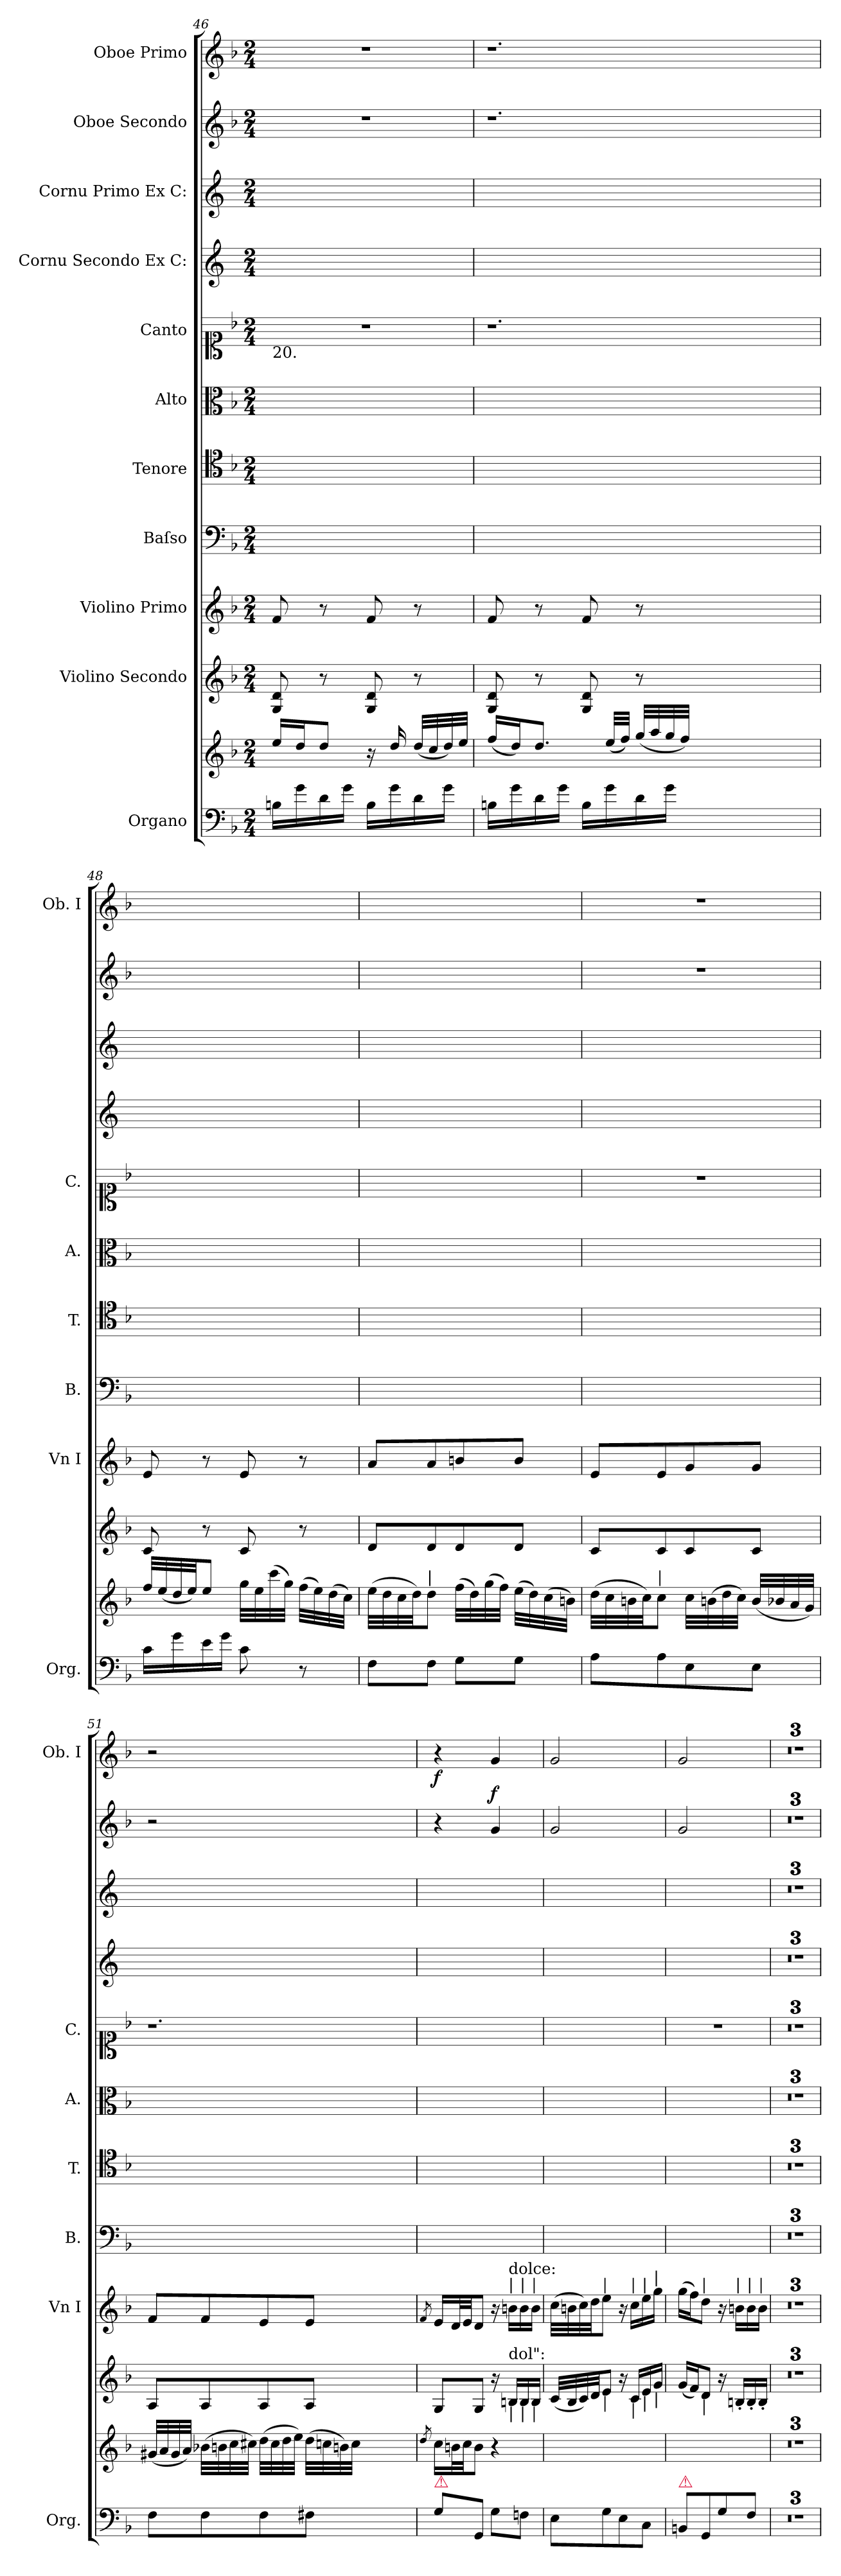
**kern	**kern	**kern	**kern	**kern	**kern	**kern	**kern	**kern	**kern	**kern	**dynam	**kern	**dynam
*part11	*part11	*part10	*part9	*part8	*part7	*part6	*part5	*part4	*part3	*part2	*part2	*part1	*part1
*staff12	*staff11	*staff10	*staff9	*staff8	*staff7	*staff6	*staff5	*staff4	*staff3	*staff2	*staff2	*staff1	*staff1
*I"Organo	*	*I"Violino Secondo	*I"Violino Primo	*I"Baſso	*I"Tenore	*I"Alto	*I"Canto	*I"Cornu Secondo Ex C:	*I"Cornu Primo Ex C:	*I"Oboe Secondo	*	*I"Oboe Primo	*
*I'Org.	*	*	*I'Vn I	*I'B.	*I'T.	*I'A.	*I'C.	*	*	*	*	*I'Ob. I	*
*clefF4	*clefG2	*clefG2	*clefG2	*clefF4	*clefC4	*clefC3	*clefC1	*clefG2	*clefG2	*clefG2	*	*clefG2	*
*	*	*	*	*	*	*	*	*ITrd4c7	*ITrd4c7	*	*	*	*
*k[b-]	*k[b-]	*k[b-]	*k[b-]	*k[b-]	*k[b-]	*k[b-]	*k[b-]	*k[b-]	*k[b-]	*k[b-]	*	*k[b-]	*
*F:	*F:	*F:	*F:	*F:	*F:	*F:	*F:	*F:	*F:	*F:	*	*F:	*
*M2/4	*M2/4	*M2/4	*M2/4	*M2/4	*M2/4	*M2/4	*M2/4	*M2/4	*M2/4	*M2/4	*	*M2/4	*
=46	=46	=46	=46	=46	=46	=46	=46	=46	=46	=46	=46	=46	=46
!	!	!	!	!	!	!	!LO:TX:b:t=20.	!	!	!	!	!	!
16Bn\LL	16ee/LL	8G/ 8d/	8f/	2ryy	2ryy	2ryy	2r	2ryy	2ryy	2r	.	2r	.
16g\	16dd/J	.	.	.	.	.	.	.	.	.	.	.	.
16d\	8dd/J	8r	8r	.	.	.	.	.	.	.	.	.	.
16g\JJ	.	.	.	.	.	.	.	.	.	.	.	.	.
16B\LL	16r	8G/ 8d/	8f/	.	.	.	.	.	.	.	.	.	.
16g\	16dd/	.	.	.	.	.	.	.	.	.	.	.	.
16d\	(<32dd/LLL	8r	8r	.	.	.	.	.	.	.	.	.	.
.	32cc/	.	.	.	.	.	.	.	.	.	.	.	.
16g\JJ	32dd/)	.	.	.	.	.	.	.	.	.	.	.	.
.	32ee/JJJ	.	.	.	.	.	.	.	.	.	.	.	.
=47	=47	=47	=47	=47	=47	=47	=47	=47	=47	=47	=47	=47	=47
16Bn\LL	(16ff/LL	8G/ 8d/	8f/	2ryy	2ryy	2ryy	1.r	2ryy	2ryy	1.r	.	1.r	.
16g\	16dd/J)	.	.	.	.	.	.	.	.	.	.	.	.
16d\	8.dd/J	8r	8r	.	.	.	.	.	.	.	.	.	.
16g\JJ	.	.	.	.	.	.	.	.	.	.	.	.	.
16B\LL	.	8G/ 8d/	8f/	.	.	.	.	.	.	.	.	.	.
16g\	(32ee/LLL	.	.	.	.	.	.	.	.	.	.	.	.
.	32ff/JJJ)	.	.	.	.	.	.	.	.	.	.	.	.
16d\	(32gg/LLL	8r	8r	.	.	.	.	.	.	.	.	.	.
.	32aa/	.	.	.	.	.	.	.	.	.	.	.	.
16g\JJ	32gg/	.	.	.	.	.	.	.	.	.	.	.	.
.	32ff/JJJ)	.	.	.	.	.	.	.	.	.	.	.	.
1ryy	1ryy	1ryy	1ryy	1ryy	1ryy	1ryy	.	1ryy	1ryy	.	.	.	.
=48	=48	=48	=48	=48	=48	=48	=48	=48	=48	=48	=48	=48	=48
16c\LL	32ff/LLL	8c/	8e/	2ryy	2ryy	2ryy	2ryy	2ryy	2ryy	2ryy	.	2ryy	.
.	(32ee/	.	.	.	.	.	.	.	.	.	.	.	.
16g\	32dd/	.	.	.	.	.	.	.	.	.	.	.	.
.	32ee/JJ)	.	.	.	.	.	.	.	.	.	.	.	.
16e\	8ee/J	8r	8r	.	.	.	.	.	.	.	.	.	.
16g\JJ	.	.	.	.	.	.	.	.	.	.	.	.	.
8c\	32gg\LLL	8c/	8e/	.	.	.	.	.	.	.	.	.	.
.	32ee\	.	.	.	.	.	.	.	.	.	.	.	.
.	(32ccc\	.	.	.	.	.	.	.	.	.	.	.	.
.	32gg\JJJ)	.	.	.	.	.	.	.	.	.	.	.	.
8r	(32ff\LLL	8r	8r	.	.	.	.	.	.	.	.	.	.
.	32ee\)	.	.	.	.	.	.	.	.	.	.	.	.
.	(32dd\	.	.	.	.	.	.	.	.	.	.	.	.
.	32cc\JJJ)	.	.	.	.	.	.	.	.	.	.	.	.
=49	=49	=49	=49	=49	=49	=49	=49	=49	=49	=49	=49	=49	=49
8F\L	(32ee\LLL	8d/L	8a/L	2ryy	2ryy	2ryy	2ryy	2ryy	2ryy	2ryy	.	2ryy	.
.	32dd\	.	.	.	.	.	.	.	.	.	.	.	.
.	32cc\	.	.	.	.	.	.	.	.	.	.	.	.
.	32dd\JJ)	.	.	.	.	.	.	.	.	.	.	.	.
!	!LO:TX:a:t=|	!	!	!	!	!	!	!	!	!	!	!	!
8F\J	8dd\J	8d/	8a/	.	.	.	.	.	.	.	.	.	.
8G\L	(32ff\LLL	8d/	8bn/	.	.	.	.	.	.	.	.	.	.
.	32dd\)	.	.	.	.	.	.	.	.	.	.	.	.
.	(32gg\	.	.	.	.	.	.	.	.	.	.	.	.
.	32ff\JJJ)	.	.	.	.	.	.	.	.	.	.	.	.
8G\J	(32ee\LLL	8d/J	8b/J	.	.	.	.	.	.	.	.	.	.
.	32dd\)	.	.	.	.	.	.	.	.	.	.	.	.
.	(32cc\	.	.	.	.	.	.	.	.	.	.	.	.
.	32bn\JJJ)	.	.	.	.	.	.	.	.	.	.	.	.
=50	=50	=50	=50	=50	=50	=50	=50	=50	=50	=50	=50	=50	=50
8A\L	(32dd\LLL	8c/L	8e/L	2ryy	2ryy	2ryy	2r	2ryy	2ryy	2r	.	2r	.
.	32cc\	.	.	.	.	.	.	.	.	.	.	.	.
.	32bn\	.	.	.	.	.	.	.	.	.	.	.	.
.	32cc\JJ)	.	.	.	.	.	.	.	.	.	.	.	.
!	!LO:TX:a:t=|	!	!	!	!	!	!	!	!	!	!	!	!
8A\	8cc\J	8c/	8e/	.	.	.	.	.	.	.	.	.	.
8E\	32cc\LLL	8c/	8g/	.	.	.	.	.	.	.	.	.	.
.	(32bn\	.	.	.	.	.	.	.	.	.	.	.	.
.	32dd\	.	.	.	.	.	.	.	.	.	.	.	.
.	32cc\JJJ)	.	.	.	.	.	.	.	.	.	.	.	.
8E\J	(32b/LLL	8c/J	8g/J	.	.	.	.	.	.	.	.	.	.
.	32b-X/	.	.	.	.	.	.	.	.	.	.	.	.
.	32a/	.	.	.	.	.	.	.	.	.	.	.	.
.	32g/JJJ)	.	.	.	.	.	.	.	.	.	.	.	.
=51	=51	=51	=51	=51	=51	=51	=51	=51	=51	=51	=51	=51	=51
8F\L	(32g#X/LLL	8A/L	8f/L	2ryy	2ryy	2ryy	1.r	2ryy	2ryy	2r	.	2r	.
.	32a/	.	.	.	.	.	.	.	.	.	.	.	.
.	32g#/	.	.	.	.	.	.	.	.	.	.	.	.
.	32a/JJJ)	.	.	.	.	.	.	.	.	.	.	.	.
8F\	(32b-X\LLL	8A/	8f/	.	.	.	.	.	.	.	.	.	.
.	32bn\	.	.	.	.	.	.	.	.	.	.	.	.
.	32cc\	.	.	.	.	.	.	.	.	.	.	.	.
.	32cc#X\JJJ)	.	.	.	.	.	.	.	.	.	.	.	.
8F\	(32dd\LLL	8A/	8e/	.	.	.	.	.	.	.	.	.	.
.	32cc#\	.	.	.	.	.	.	.	.	.	.	.	.
.	32dd\	.	.	.	.	.	.	.	.	.	.	.	.
.	32ee\JJJ)	.	.	.	.	.	.	.	.	.	.	.	.
8F#X\J	(32dd\LLL	8A/J	8e/J	.	.	.	.	.	.	.	.	.	.
.	32ccn\	.	.	.	.	.	.	.	.	.	.	.	.
.	32bn\)	.	.	.	.	.	.	.	.	.	.	.	.
.	32cc\JJJ	.	.	.	.	.	.	.	.	.	.	.	.
1ryy	1ryy	1ryy	1ryy	1ryy	1ryy	1ryy	.	1ryy	1ryy	1ryy	.	1ryy	.
=52	=52	=52	=52	=52	=52	=52	=52	=52	=52	=52	=52	=52	=52
.	8qdd/	.	8qf/	.	.	.	.	.	.	.	.	.	.
!LO:TX:a:color=crimson:t=⚠	!	!	!	!	!	!	!	!	!	!	!	!	!
8G\L	16cc\LL	8G/L	16e/LL	2ryy	2ryy	2ryy	2ryy	2ryy	2ryy	4r	.	4r	f
.	32bn\L	.	32d/L	.	.	.	.	.	.	.	.	.	.
.	32cc\JJ	.	32e/JJ	.	.	.	.	.	.	.	.	.	.
8GG/J	8b\J	8G/J	8d/J	.	.	.	.	.	.	.	.	.	.
!	!	!	!	!	!	!	!	!	!	!	!LO:DY:a	!	!
8G\L	4r	16r	16r	.	.	.	.	.	.	4g/	f	4g/	.
!	!	!	!LO:TX:a:t=|	!	!	!	!	!	!	!	!	!	!
!	!	!	!LO:TX:a:t=dolce&colon;	!	!	!	!	!	!	!	!	!	!
!	!	!LO:TX:b:t=|	!	!	!	!	!	!	!	!	!	!	!
!	!	!LO:TX:a:t=dol"&colon;	!	!	!	!	!	!	!	!	!	!	!
.	.	16Bn/LL	16bn\LL	.	.	.	.	.	.	.	.	.	.
!	!	!	!LO:TX:a:t=|	!	!	!	!	!	!	!	!	!	!
!	!	!LO:TX:b:t=|	!	!	!	!	!	!	!	!	!	!	!
8Fn\J	.	16B/	16b\	.	.	.	.	.	.	.	.	.	.
!	!	!	!LO:TX:a:t=|	!	!	!	!	!	!	!	!	!	!
!	!	!LO:TX:b:t=|	!	!	!	!	!	!	!	!	!	!	!
.	.	16B/JJ	16b\JJ	.	.	.	.	.	.	.	.	.	.
=53	=53	=53	=53	=53	=53	=53	=53	=53	=53	=53	=53	=53	=53
8E\L	2ryy	(32c/LLL	(32cc\LLL	2ryy	2ryy	2ryy	2ryy	2ryy	2ryy	2g/	.	2g/	.
.	.	32B-/	32bn\	.	.	.	.	.	.	.	.	.	.
.	.	32c/)	32cc\)	.	.	.	.	.	.	.	.	.	.
.	.	32d/JJ	32dd\JJ	.	.	.	.	.	.	.	.	.	.
!	!	!	!LO:TX:a:t=|	!	!	!	!	!	!	!	!	!	!
!	!	!LO:TX:b:t=|	!	!	!	!	!	!	!	!	!	!	!
8G\	.	8e/J	8ee\J	.	.	.	.	.	.	.	.	.	.
8E\	.	16r	16r	.	.	.	.	.	.	.	.	.	.
!	!	!	!LO:TX:a:t=|	!	!	!	!	!	!	!	!	!	!
!	!	!LO:TX:b:t=|	!	!	!	!	!	!	!	!	!	!	!
.	.	16c/LL	16cc\LL	.	.	.	.	.	.	.	.	.	.
!	!	!	!LO:TX:a:t=|	!	!	!	!	!	!	!	!	!	!
!	!	!LO:TX:b:t=|	!	!	!	!	!	!	!	!	!	!	!
8C\J	.	16e/	16ee\	.	.	.	.	.	.	.	.	.	.
!	!	!	!LO:TX:a:t=|	!	!	!	!	!	!	!	!	!	!
!	!	!LO:TX:b:t=|	!	!	!	!	!	!	!	!	!	!	!
.	.	16g/JJ	16gg\JJ	.	.	.	.	.	.	.	.	.	.
=54	=54	=54	=54	=54	=54	=54	=54	=54	=54	=54	=54	=54	=54
!LO:TX:a:color=crimson:t=⚠	!	!	!	!	!	!	!	!	!	!	!	!	!
8BBn/L	2ryy	(16g/LL	(16gg\LL	2ryy	2ryy	2ryy	2r	2ryy	2ryy	2g/	.	2g/	.
.	.	16f/J)	16ff\J)	.	.	.	.	.	.	.	.	.	.
!	!	!	!LO:TX:a:t=|	!	!	!	!	!	!	!	!	!	!
!	!	!LO:TX:b:t=|	!	!	!	!	!	!	!	!	!	!	!
8GG/	.	8d/J	8dd\J	.	.	.	.	.	.	.	.	.	.
8G\	.	16r	16r	.	.	.	.	.	.	.	.	.	.
!	!	!	!LO:TX:a:t=|	!	!	!	!	!	!	!	!	!	!
.	.	16Bn'/LL	16bn\LL	.	.	.	.	.	.	.	.	.	.
!	!	!	!LO:TX:a:t=|	!	!	!	!	!	!	!	!	!	!
8F\J	.	16B'/	16b\	.	.	.	.	.	.	.	.	.	.
!	!	!	!LO:TX:a:t=|	!	!	!	!	!	!	!	!	!	!
.	.	16B'/JJ	16b\JJ	.	.	.	.	.	.	.	.	.	.
=	=	=	=	=	=	=	=	=	=	=	=	=	=
2ryy	2ryy	2ryy	2ryy	2ryy	2ryy	2ryy	2r	2ryy	2ryy	2ryy	.	2ryy	.
=	=	=	=	=	=	=	=	=	=	=	=	=	=
2ryy	2ryy	2ryy	2ryy	2ryy	2ryy	2ryy	2r	2ryy	2ryy	2ryy	.	2ryy	.
=	=	=	=	=	=	=	=	=	=	=	=	=	=
2ryy	2ryy	2ryy	2ryy	2ryy	2ryy	2ryy	2r	2ryy	2ryy	2ryy	.	2ryy	.
=	=	=	=	=	=	=	=	=	=	=	=	=	=
*-	*-	*-	*-	*-	*-	*-	*-	*-	*-	*-	*-	*-	*-
